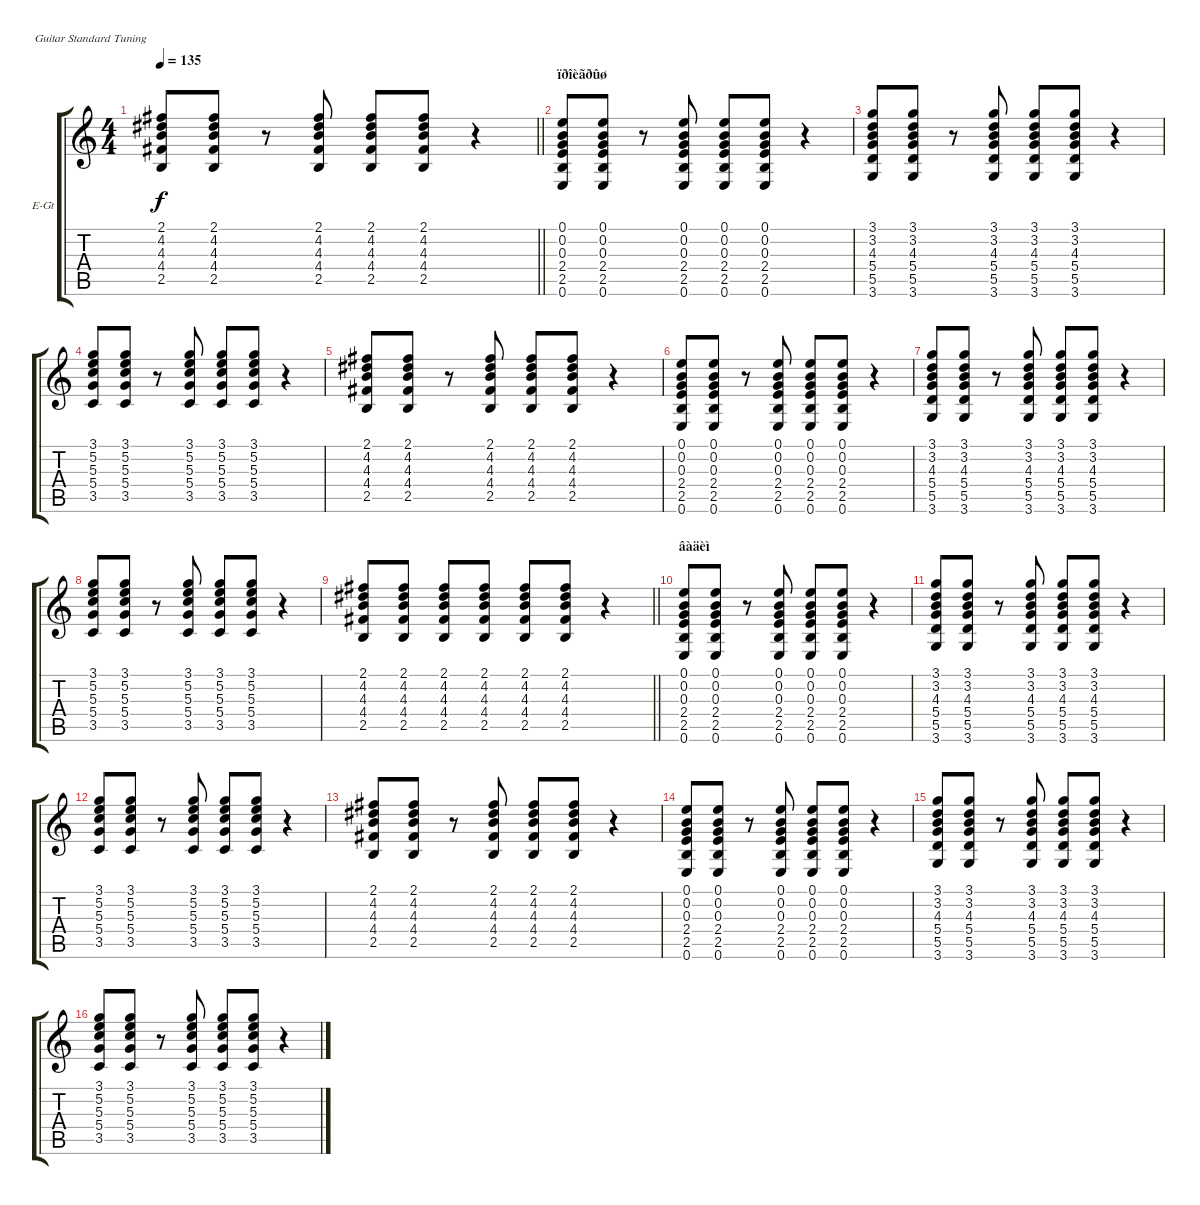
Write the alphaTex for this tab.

\bracketExtendMode groupsimilarinstruments
\firstSystemTrackNameOrientation horizontal
\otherSystemsTrackNameOrientation horizontal
\track ("Äîðîæêà 9" "E-Gt") {instrument electricguitarclean}
\staff {score tabs}
\tuning (E4 B3 G3 D3 A2 E2)
\ts (4 4)
\tempo 135
\clef g2
\barLineRight lightlight
\ks c
(2.1 4.2 4.3 4.4 2.5).8{dy f} (2.1 4.2 4.3 4.4 2.5).8 r.8 (2.1 4.2 4.3 4.4 2.5).8 (2.1 4.2 4.3 4.4 2.5).8 (2.1 4.2 4.3 4.4 2.5).8 r.4 |
\section ("" "ïðîèãðûø")
(0.1 0.2 0.3 2.4 2.5 0.6).8 (0.1 0.2 0.3 2.4 2.5 0.6).8 r.8 (0.1 0.2 0.3 2.4 2.5 0.6).8 (0.1 0.2 0.3 2.4 2.5 0.6).8 (0.1 0.2 0.3 2.4 2.5 0.6).8 r.4 |
(3.1 3.2 4.3 5.4 5.5 3.6).8 (3.1 3.2 4.3 5.4 5.5 3.6).8 r.8 (3.1 3.2 4.3 5.4 5.5 3.6).8 (3.1 3.2 4.3 5.4 5.5 3.6).8 (3.1 3.2 4.3 5.4 5.5 3.6).8 r.4 |
(3.1 5.2 5.3 5.4 3.5).8 (3.1 5.2 5.3 5.4 3.5).8 r.8 (3.1 5.2 5.3 5.4 3.5).8 (3.1 5.2 5.3 5.4 3.5).8 (3.1 5.2 5.3 5.4 3.5).8 r.4 |
(2.1 4.2 4.3 4.4 2.5).8 (2.1 4.2 4.3 4.4 2.5).8 r.8 (2.1 4.2 4.3 4.4 2.5).8 (2.1 4.2 4.3 4.4 2.5).8 (2.1 4.2 4.3 4.4 2.5).8 r.4 |
(0.1 0.2 0.3 2.4 2.5 0.6).8 (0.1 0.2 0.3 2.4 2.5 0.6).8 r.8 (0.1 0.2 0.3 2.4 2.5 0.6).8 (0.1 0.2 0.3 2.4 2.5 0.6).8 (0.1 0.2 0.3 2.4 2.5 0.6).8 r.4 |
(3.1 3.2 4.3 5.4 5.5 3.6).8 (3.1 3.2 4.3 5.4 5.5 3.6).8 r.8 (3.1 3.2 4.3 5.4 5.5 3.6).8 (3.1 3.2 4.3 5.4 5.5 3.6).8 (3.1 3.2 4.3 5.4 5.5 3.6).8 r.4 |
(3.1 5.2 5.3 5.4 3.5).8 (3.1 5.2 5.3 5.4 3.5).8 r.8 (3.1 5.2 5.3 5.4 3.5).8 (3.1 5.2 5.3 5.4 3.5).8 (3.1 5.2 5.3 5.4 3.5).8 r.4 |
\barLineRight lightlight
(2.1 4.2 4.3 4.4 2.5).8 (2.1 4.2 4.3 4.4 2.5).8 (2.1 4.2 4.3 4.4 2.5).8 (2.1 4.2 4.3 4.4 2.5).8 (2.1 4.2 4.3 4.4 2.5).8 (2.1 4.2 4.3 4.4 2.5).8 r.4 |
\section ("" "âàäèì")
(0.1 0.2 0.3 2.4 2.5 0.6).8 (0.1 0.2 0.3 2.4 2.5 0.6).8 r.8 (0.1 0.2 0.3 2.4 2.5 0.6).8 (0.1 0.2 0.3 2.4 2.5 0.6).8 (0.1 0.2 0.3 2.4 2.5 0.6).8 r.4 |
(3.1 3.2 4.3 5.4 5.5 3.6).8 (3.1 3.2 4.3 5.4 5.5 3.6).8 r.8 (3.1 3.2 4.3 5.4 5.5 3.6).8 (3.1 3.2 4.3 5.4 5.5 3.6).8 (3.1 3.2 4.3 5.4 5.5 3.6).8 r.4 |
(3.1 5.2 5.3 5.4 3.5).8 (3.1 5.2 5.3 5.4 3.5).8 r.8 (3.1 5.2 5.3 5.4 3.5).8 (3.1 5.2 5.3 5.4 3.5).8 (3.1 5.2 5.3 5.4 3.5).8 r.4 |
(2.1 4.2 4.3 4.4 2.5).8 (2.1 4.2 4.3 4.4 2.5).8 r.8 (2.1 4.2 4.3 4.4 2.5).8 (2.1 4.2 4.3 4.4 2.5).8 (2.1 4.2 4.3 4.4 2.5).8 r.4 |
(0.1 0.2 0.3 2.4 2.5 0.6).8 (0.1 0.2 0.3 2.4 2.5 0.6).8 r.8 (0.1 0.2 0.3 2.4 2.5 0.6).8 (0.1 0.2 0.3 2.4 2.5 0.6).8 (0.1 0.2 0.3 2.4 2.5 0.6).8 r.4 |
(3.1 3.2 4.3 5.4 5.5 3.6).8 (3.1 3.2 4.3 5.4 5.5 3.6).8 r.8 (3.1 3.2 4.3 5.4 5.5 3.6).8 (3.1 3.2 4.3 5.4 5.5 3.6).8 (3.1 3.2 4.3 5.4 5.5 3.6).8 r.4 |
(3.1 5.2 5.3 5.4 3.5).8 (3.1 5.2 5.3 5.4 3.5).8 r.8 (3.1 5.2 5.3 5.4 3.5).8 (3.1 5.2 5.3 5.4 3.5).8 (3.1 5.2 5.3 5.4 3.5).8 r.4
